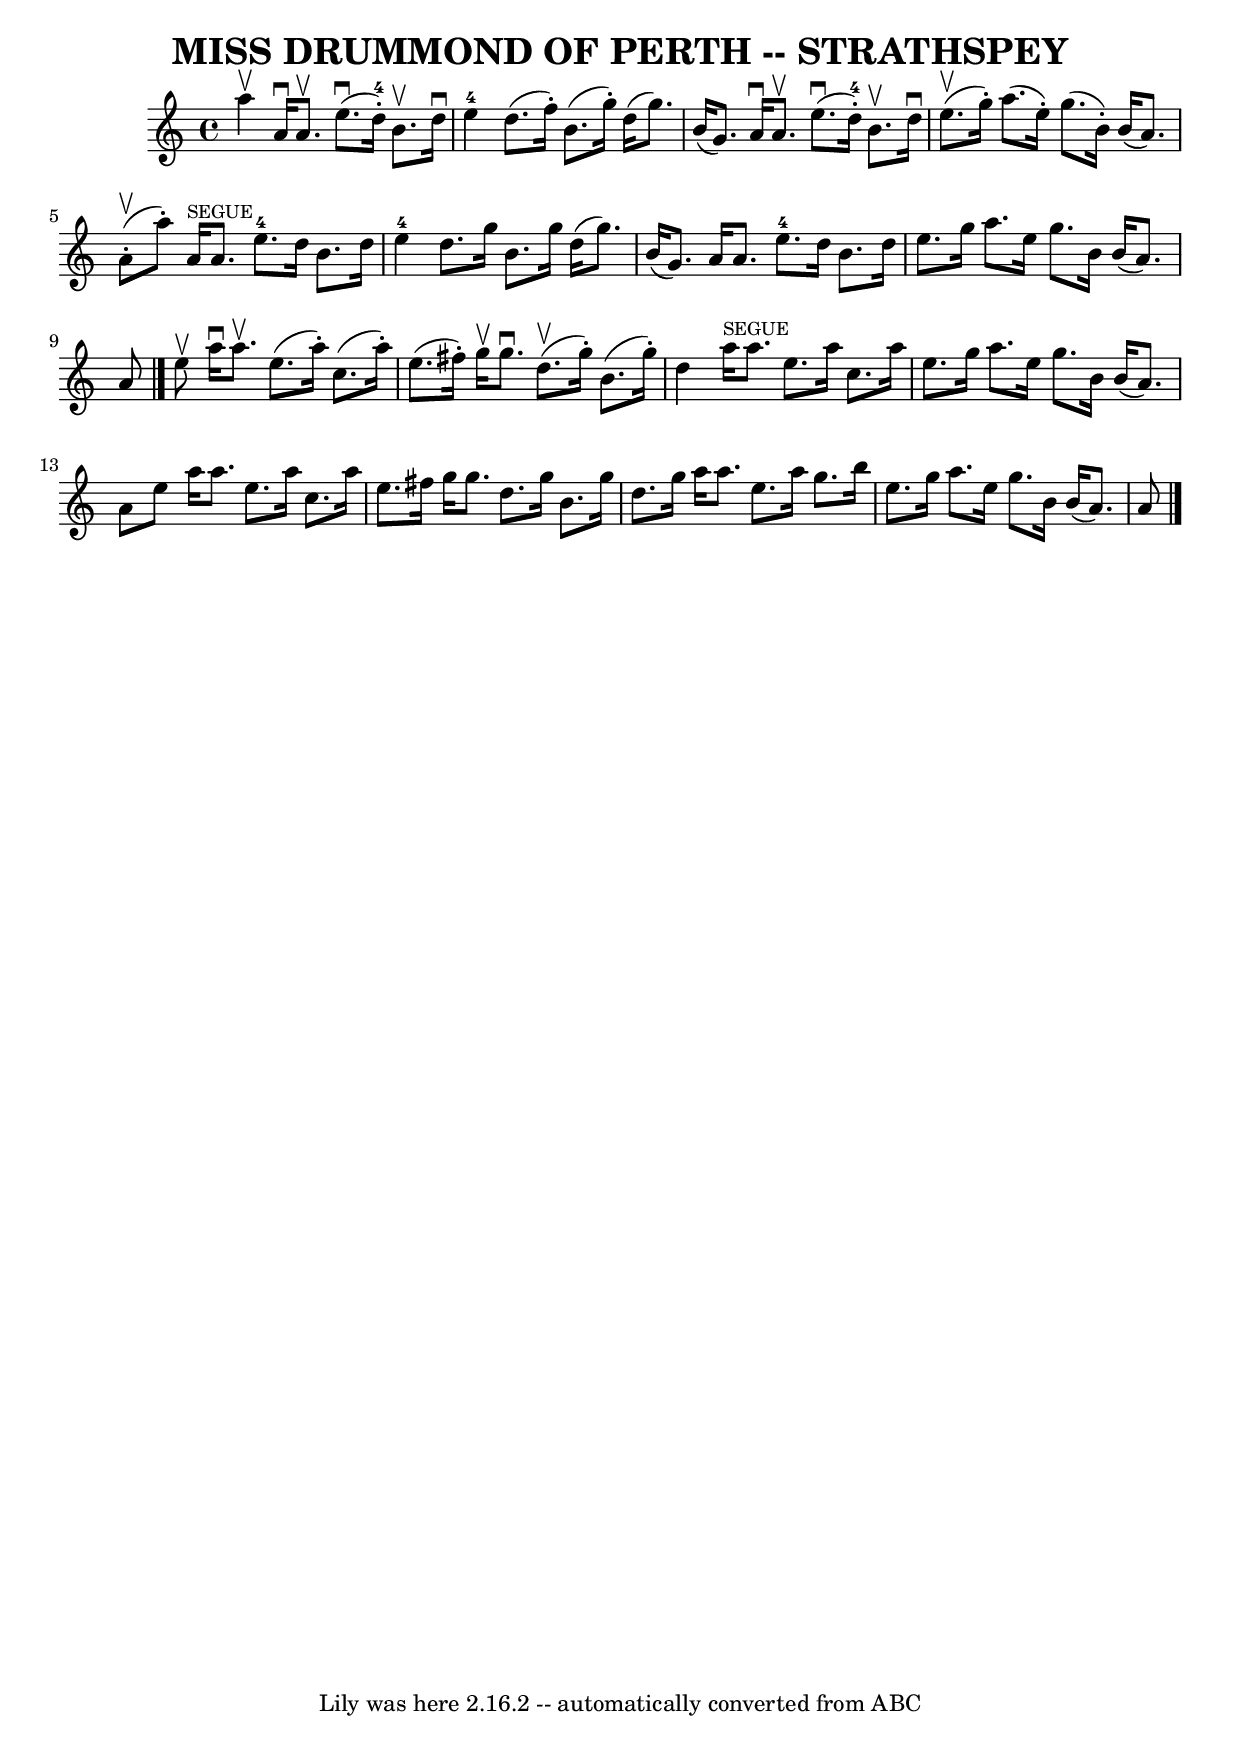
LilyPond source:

\version "2.16.2"
\include "Mammoth.ily"
\header {
  %% book = "Ryan's Mammoth Collection of Fiddle Tunes"
  composer = ""
  crossRefNumber = "1"
  footnotes = ""
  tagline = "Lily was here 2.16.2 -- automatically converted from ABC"
  title = "MISS DRUMMOND OF PERTH -- STRATHSPEY"

}
voicedefault =  {


  \override Staff.TimeSignature #'style = #'C
  \time 4/4 
  \key a \minor
  a''4^\upbow   |
  a'16^\downbow a'8. ^\upbow e''8. (^\downbow d''16-4-.) b'8.^\upbow d''16^\downbow 
  e''4-4   |
  d''8. (f''16 -.) b'8. (g''16 -.) d''16 
  (g''8.) b'16 (g'8.)   |
  a'16^\downbow a'8.^\upbow  
  e''8. (^\downbow d''16-4-.) b'8.^\upbow d''16^\downbow     
  e''8. (^\upbow g''16 -.)   |
  a''8. (e''16 -.) g''8. (
  b'16 -.) b'16 (a'8.) a'8 (^\upbow-. a''8 -.)   |
  
  a'16^\segue a'8. e''8.-4 d''16 b'8. d''16 e''4-4   
  |
  d''8. g''16 b'8. g''16 d''16 (g''8.) b'16 (
  g'8.)   |
  a'16 a'8. e''8.-4 d''16 b'8. d''16   
  e''8. g''16    |
  a''8. e''16 g''8. b'16 b'16 (a'8.  
  -) a'8    \bar "|." e''8^\upbow   |
  a''16^\downbow a''8. ^\upbow e''8. (a''16 -.) c''8. (a''16 -.) e''8. (fis''16 -. 
  -)   |
  g''16^\upbow g''8.^\downbow d''8. (^\upbow g''16 -. 
  -) b'8. (g''16 -.) d''4    |
  a''16^\segue a''8.    
  e''8. a''16 c''8. a''16 e''8. g''16    |
  a''8. e''16 
  g''8. b'16 b'16 (a'8.) a'8 e''8    |
  a''16    
  a''8. e''8. a''16 c''8. a''16 e''8. fis''16    |
  
  g''16 g''8. d''8. g''16 b'8. g''16 d''8. g''16    |
  
  a''16 a''8. e''8. a''16 g''8. b''16 e''8. g''16    
  |
  a''8. e''16 g''8. b'16 b'16 (a'8.) a'8    
  \bar "|."   

}

\score{
  <<

    \context Staff="default"
    {
      \voicedefault 
      
    }

  >>
  \layout {
    
  }
  \midi {
  }

}
